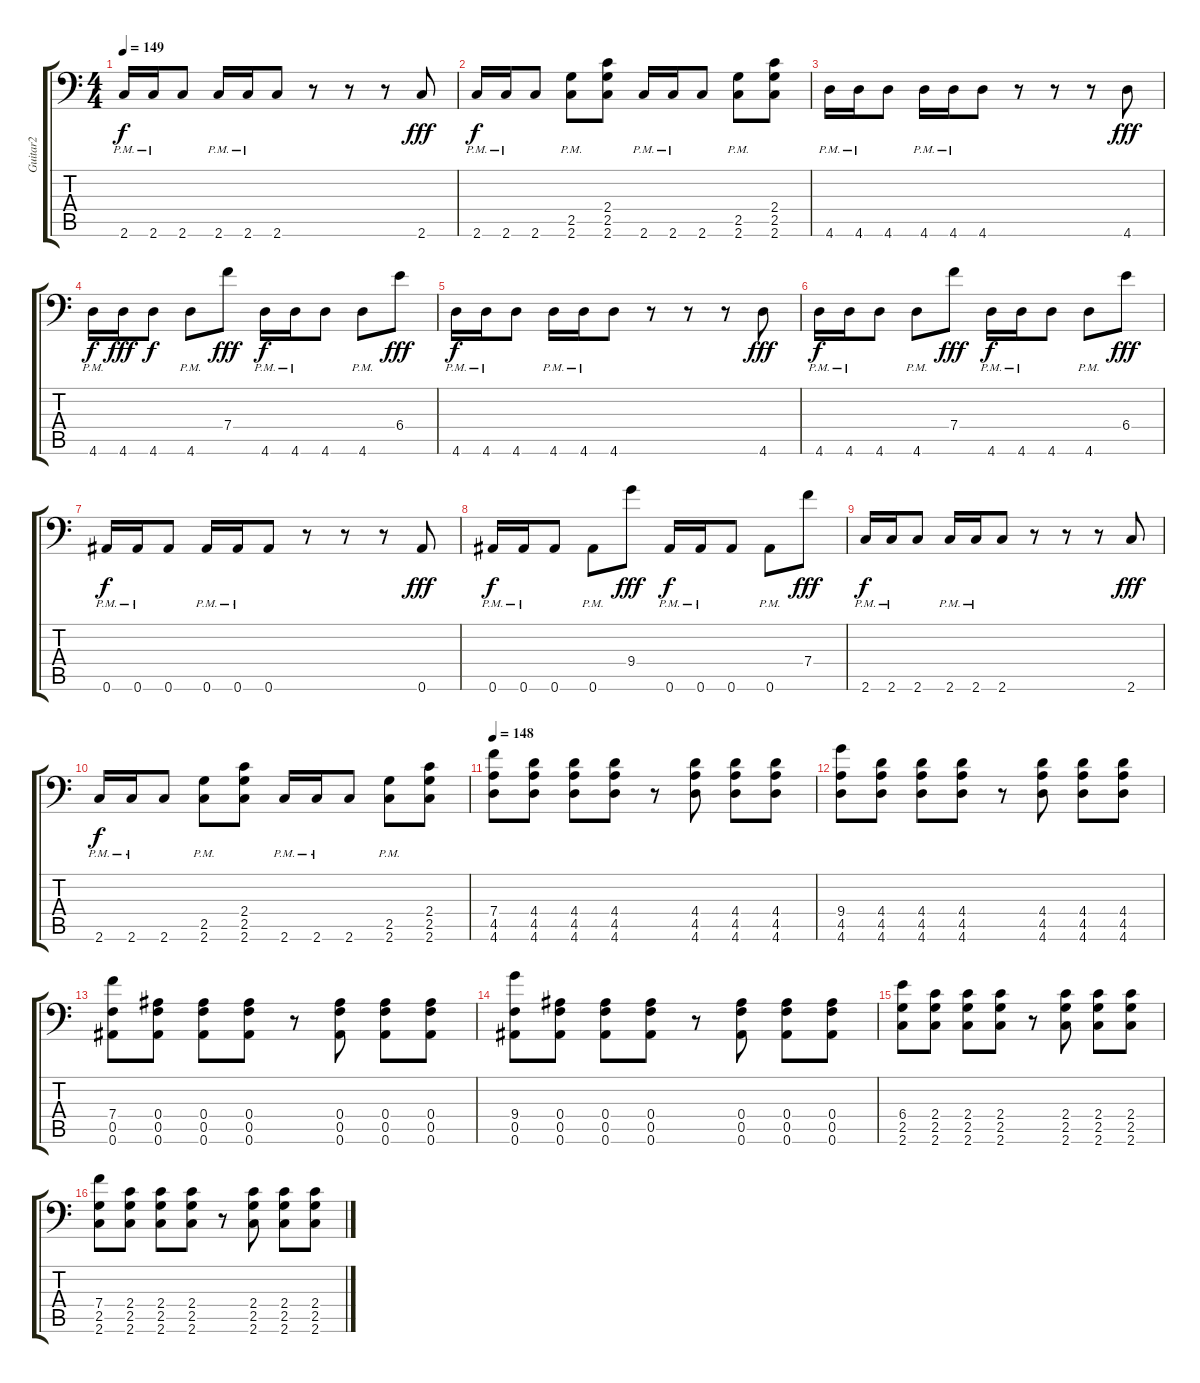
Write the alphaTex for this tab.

\track ("Guitar2" "Guitar2") {solo instrument distortionguitar}
\staff {score tabs}
\tuning (C4 G3 Eb3 Bb2 F2 Bb1) {hide}
\ts (4 4)
\tempo 149
\clef f4
\ks c
2.6{pm}.16{dy f} 2.6{pm}.16 2.6.8 2.6{pm}.16 2.6{pm}.16 2.6.8 r.8 r.8 r.8 2.6.8{dy fff} |
2.6{pm}.16{dy f} 2.6{pm}.16 2.6.8 (2.5{pm} 2.6{pm}).8 (2.4 2.5 2.6).8 2.6{pm}.16 2.6{pm}.16 2.6.8 (2.5{pm} 2.6{pm}).8 (2.4 2.5 2.6).8 |
4.6{pm}.16 4.6{pm}.16 4.6.8 4.6{pm}.16 4.6{pm}.16 4.6.8 r.8 r.8 r.8 4.6.8{dy fff} |
4.6{pm}.16{dy f} 4.6.16{dy fff} 4.6.8{dy f} 4.6{pm}.8 7.4.8{dy fff} 4.6{pm}.16{dy f} 4.6{pm}.16 4.6.8 4.6{pm}.8 6.4.8{dy fff} |
4.6{pm}.16{dy f} 4.6{pm}.16 4.6.8 4.6{pm}.16 4.6{pm}.16 4.6.8 r.8 r.8 r.8 4.6.8{dy fff} |
4.6{pm}.16{dy f} 4.6{pm}.16 4.6.8 4.6{pm}.8 7.4.8{dy fff} 4.6{pm}.16{dy f} 4.6{pm}.16 4.6.8 4.6{pm}.8 6.4.8{dy fff} |
0.6{pm}.16{dy f} 0.6{pm}.16 0.6.8 0.6{pm}.16 0.6{pm}.16 0.6.8 r.8 r.8 r.8 0.6.8{dy fff} |
0.6{pm}.16{dy f} 0.6{pm}.16 0.6.8 0.6{pm}.8 9.4.8{dy fff} 0.6{pm}.16{dy f} 0.6{pm}.16 0.6.8 0.6{pm}.8 7.4.8{dy fff} |
2.6{pm}.16{dy f} 2.6{pm}.16 2.6.8 2.6{pm}.16 2.6{pm}.16 2.6.8 r.8 r.8 r.8 2.6.8{dy fff} |
2.6{pm}.16{dy f} 2.6{pm}.16 2.6.8 (2.5{pm} 2.6{pm}).8 (2.4 2.5 2.6).8 2.6{pm}.16 2.6{pm}.16 2.6.8 (2.5{pm} 2.6{pm}).8 (2.4 2.5 2.6).8 |
\tempo 148
(7.4 4.5 4.6).8 (4.4 4.5 4.6).8 (4.4 4.5 4.6).8 (4.4 4.5 4.6).8 r.8 (4.4 4.5 4.6).8 (4.4 4.5 4.6).8 (4.4 4.5 4.6).8 |
(9.4 4.5 4.6).8 (4.4 4.5 4.6).8 (4.4 4.5 4.6).8 (4.4 4.5 4.6).8 r.8 (4.4 4.5 4.6).8 (4.4 4.5 4.6).8 (4.4 4.5 4.6).8 |
(7.4 0.5 0.6).8 (0.4 0.5 0.6).8 (0.4 0.5 0.6).8 (0.4 0.5 0.6).8 r.8 (0.4 0.5 0.6).8 (0.4 0.5 0.6).8 (0.4 0.5 0.6).8 |
(9.4 0.5 0.6).8 (0.4 0.5 0.6).8 (0.4 0.5 0.6).8 (0.4 0.5 0.6).8 r.8 (0.4 0.5 0.6).8 (0.4 0.5 0.6).8 (0.4 0.5 0.6).8 |
(6.4 2.5 2.6).8 (2.4 2.5 2.6).8 (2.4 2.5 2.6).8 (2.4 2.5 2.6).8 r.8 (2.4 2.5 2.6).8 (2.4 2.5 2.6).8 (2.4 2.5 2.6).8 |
(7.4 2.5 2.6).8 (2.4 2.5 2.6).8 (2.4 2.5 2.6).8 (2.4 2.5 2.6).8 r.8 (2.4 2.5 2.6).8 (2.4 2.5 2.6).8 (2.4 2.5 2.6).8
